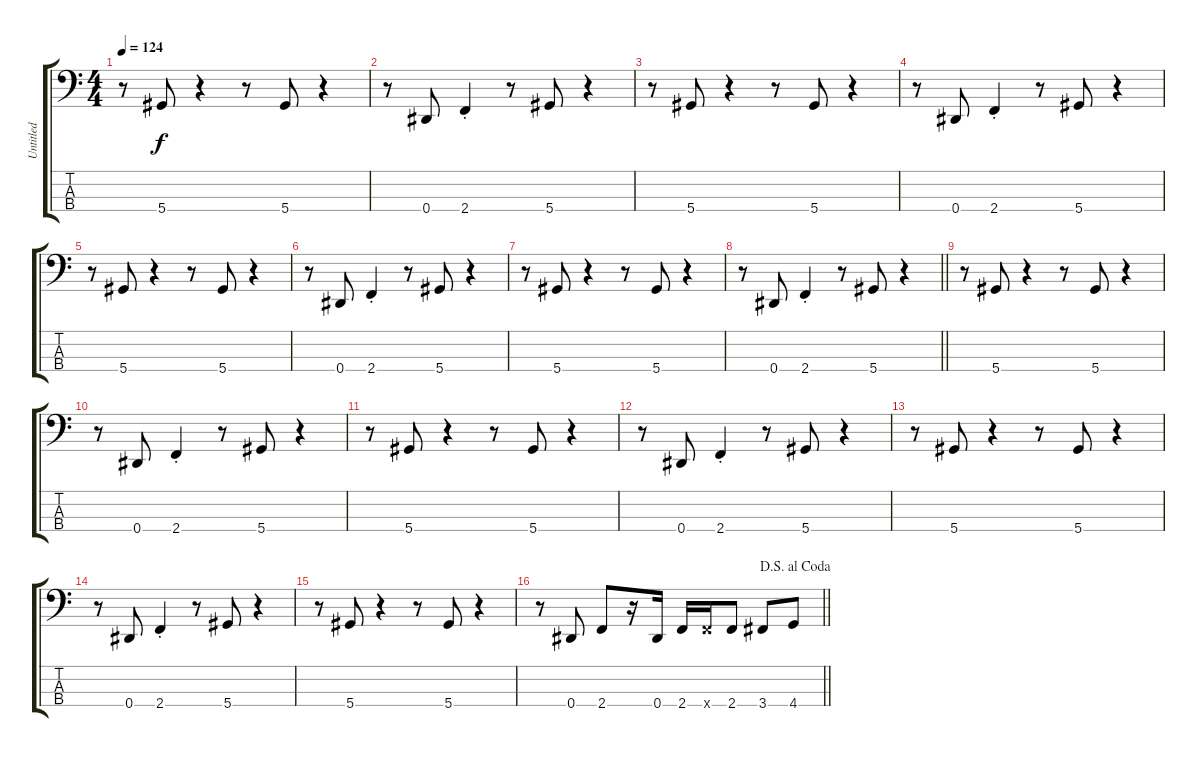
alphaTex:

\track ("Untitled" "Untitled") {instrument electricbassfinger}
\staff {score tabs}
\tuning (Gb2 Db2 Ab1 Eb1) {hide}
\ts (4 4)
\tempo 124
\clef f4
\ks c
r.8{dy f} 5.4.8 r.4 r.8 5.4.8 r.4 |
r.8 0.4.8 2.4{st}.4 r.8 5.4.8 r.4 |
r.8 5.4.8 r.4 r.8 5.4.8 r.4 |
r.8 0.4.8 2.4{st}.4 r.8 5.4.8 r.4 |
r.8 5.4.8 r.4 r.8 5.4.8 r.4 |
r.8 0.4.8 2.4{st}.4 r.8 5.4.8 r.4 |
r.8 5.4.8 r.4 r.8 5.4.8 r.4 |
\barLineRight lightlight
r.8 0.4.8 2.4{st}.4 r.8 5.4.8 r.4 |
r.8 5.4.8 r.4 r.8 5.4.8 r.4 |
r.8 0.4.8 2.4{st}.4 r.8 5.4.8 r.4 |
r.8 5.4.8 r.4 r.8 5.4.8 r.4 |
r.8 0.4.8 2.4{st}.4 r.8 5.4.8 r.4 |
r.8 5.4.8 r.4 r.8 5.4.8 r.4 |
r.8 0.4.8 2.4{st}.4 r.8 5.4.8 r.4 |
r.8 5.4.8 r.4 r.8 5.4.8 r.4 |
\jump dalsegnoalcoda
\barLineRight lightlight
r.8 0.4.8 2.4.8 r.16 0.4.16 2.4.16 2.4{x}.16 2.4.8 3.4.8 4.4.8
